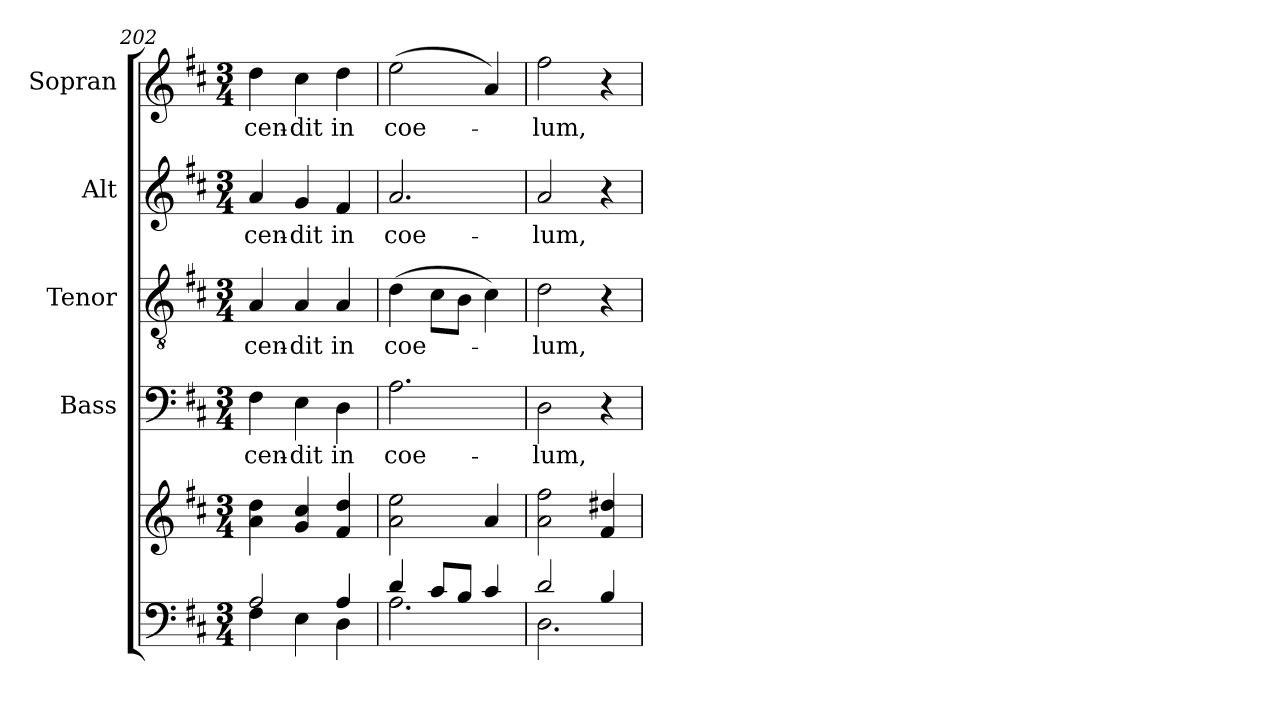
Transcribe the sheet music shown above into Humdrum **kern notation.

**kern	**kern	**kern	**text	**kern	**text	**kern	**text	**kern	**text
*part5	*part5	*part4	*part4	*part3	*part3	*part2	*part2	*part1	*part1
*staff6	*staff5	*staff4	*staff4	*staff3	*staff3	*staff2	*staff2	*staff1	*staff1
*	*	*I"Bass	*	*I"Tenor	*	*I"Alt	*	*I"Sopran	*
*	*	*I'B.	*	*I'T.	*	*I'A.	*	*I'S.	*
*clefF4	*clefG2	*clefF4	*	*clefGv2	*	*clefG2	*	*clefG2	*
*k[f#c#]	*k[f#c#]	*k[f#c#]	*	*k[f#c#]	*	*k[f#c#]	*	*k[f#c#]	*
*D:	*D:	*D:	*	*D:	*	*D:	*	*D:	*
*M3/4	*M3/4	*M3/4	*	*M3/4	*	*M3/4	*	*M3/4	*
=202	=202	=202	=202	=202	=202	=202	=202	=202	=202
*^	*	*	*	*	*	*	*	*	*
!	!	!	!	!LO:LY:b	!	!LO:LY:b	!	!LO:LY:b	!	!LO:LY:b
2A/	4F#\	4a\ 4dd\	4F#\	-cen-	4A/	-cen-	4a/	-cen-	4dd\	-cen-
!	!	!	!	!LO:LY:b	!	!LO:LY:b	!	!LO:LY:b	!	!LO:LY:b
.	4E\	4g/ 4cc#/	4E\	-dit	4A/	-dit	4g/	-dit	4cc#\	-dit
!	!	!	!	!LO:LY:b	!	!LO:LY:b	!	!LO:LY:b	!	!LO:LY:b
4A/	4D\	4f#/ 4dd/	4D\	in	4A/	in	4f#/	in	4dd\	in
=203	=203	=203	=203	=203	=203	=203	=203	=203	=203	=203
!	!	!	!	!LO:LY:b	!	!LO:LY:b	!	!LO:LY:b	!	!LO:LY:b
4d/	2.A\	2a\ 2ee\	2.A\	coe-	(>4d\	coe-	2.a/	coe-	(>2ee\	coe-
8c#/L	.	.	.	.	8c#\L	.	.	.	.	.
8B/J	.	.	.	.	8B\J	.	.	.	.	.
4c#/	.	4a/	.	.	4c#\)	.	.	.	4a/)	.
!!LO:LB:g=z
=204	=204	=204	=204	=204	=204	=204	=204	=204	=204	=204
!	!	!	!	!LO:LY:b	!	!LO:LY:b	!	!LO:LY:b	!	!LO:LY:b
2d/	2.D\	2a\ 2ff#\	2D\	-lum,	2d\	-lum,	2a/	-lum,	2ff#\	-lum,
4B/	.	4f#/ 4dd#X/	4r	.	4r	.	4r	.	4r	.
*v	*v	*	*	*	*	*	*	*	*	*
=	=	=	=	=	=	=	=	=	=
*-	*-	*-	*-	*-	*-	*-	*-	*-	*-
